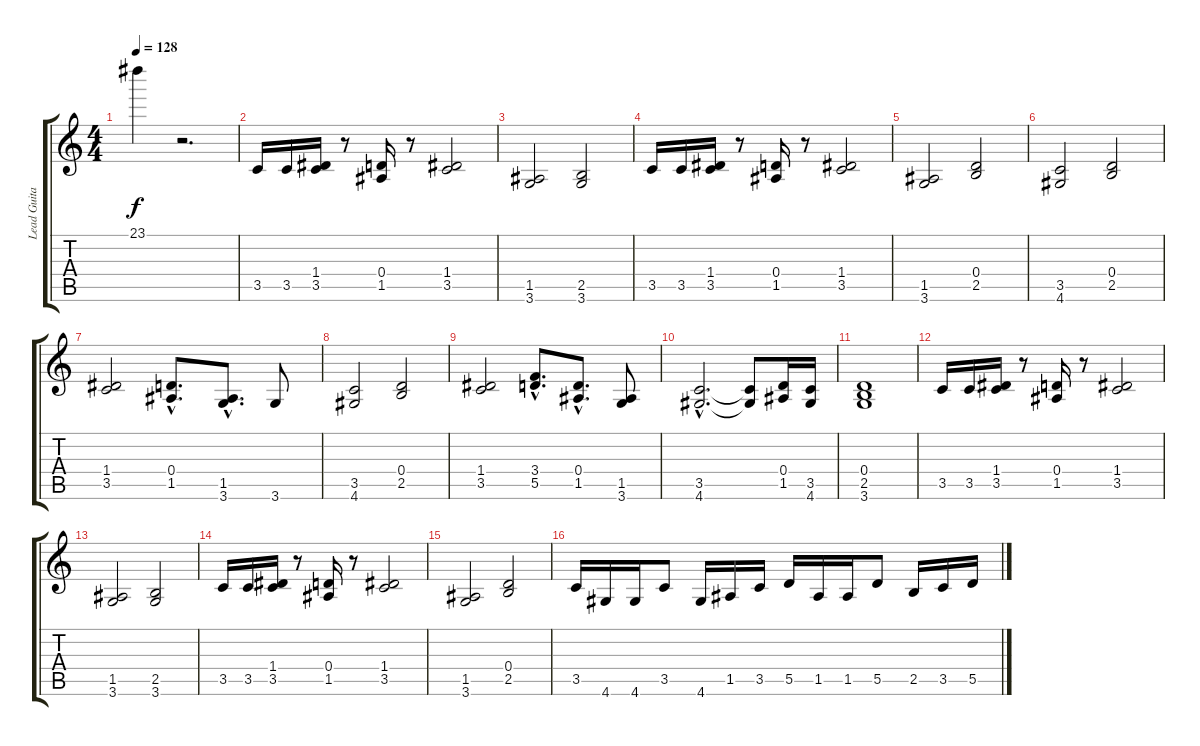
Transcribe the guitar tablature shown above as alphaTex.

\track ("Lead Guitar" "Lead Guita") {instrument distortionguitar}
\staff {score tabs}
\tuning (E4 B3 G3 D3 A2 E2) {hide}
\ts (4 4)
\tempo 128
\clef g2
\ks c
23.1{t}.4{dy f} r.2{d} |
3.5.16 3.5.16 (1.4 3.5).16 r.8 (0.4 1.5).16 r.8 (1.4 3.5).2 |
(1.5 3.6).2 (2.5 3.6).2 |
3.5.16 3.5.16 (1.4 3.5).16 r.8 (0.4 1.5).16 r.8 (1.4 3.5).2 |
(1.5 3.6).2 (0.4 2.5).2 |
(3.5 4.6).2 (0.4 2.5).2 |
(1.4 3.5).2 (0.4{hac} 1.5{hac}).8{d} (1.5{hac} 3.6{hac}).8{d} 3.6.8 |
(3.5 4.6).2 (0.4 2.5).2 |
(1.4 3.5).2 (3.4{hac} 5.5{hac}).8{d} (0.4{hac} 1.5{hac}).8{d} (1.5 3.6).8 |
(3.5{hac} 4.6{hac}).2{d} (3.5{t} 4.6{t}).8 (0.4 1.5).16 (3.5 4.6).16 |
(0.4 2.5 3.6).1 |
3.5.16 3.5.16 (1.4 3.5).16 r.8 (0.4 1.5).16 r.8 (1.4 3.5).2 |
(1.5 3.6).2 (2.5 3.6).2 |
3.5.16 3.5.16 (1.4 3.5).16 r.8 (0.4 1.5).16 r.8 (1.4 3.5).2 |
(1.5 3.6).2 (0.4 2.5).2 |
3.5.16 4.6.16 4.6.16 3.5.8 4.6.16 1.5.16 3.5.16 5.5.16 1.5.16 1.5.16 5.5.8 2.5.16 3.5.16 5.5.16
